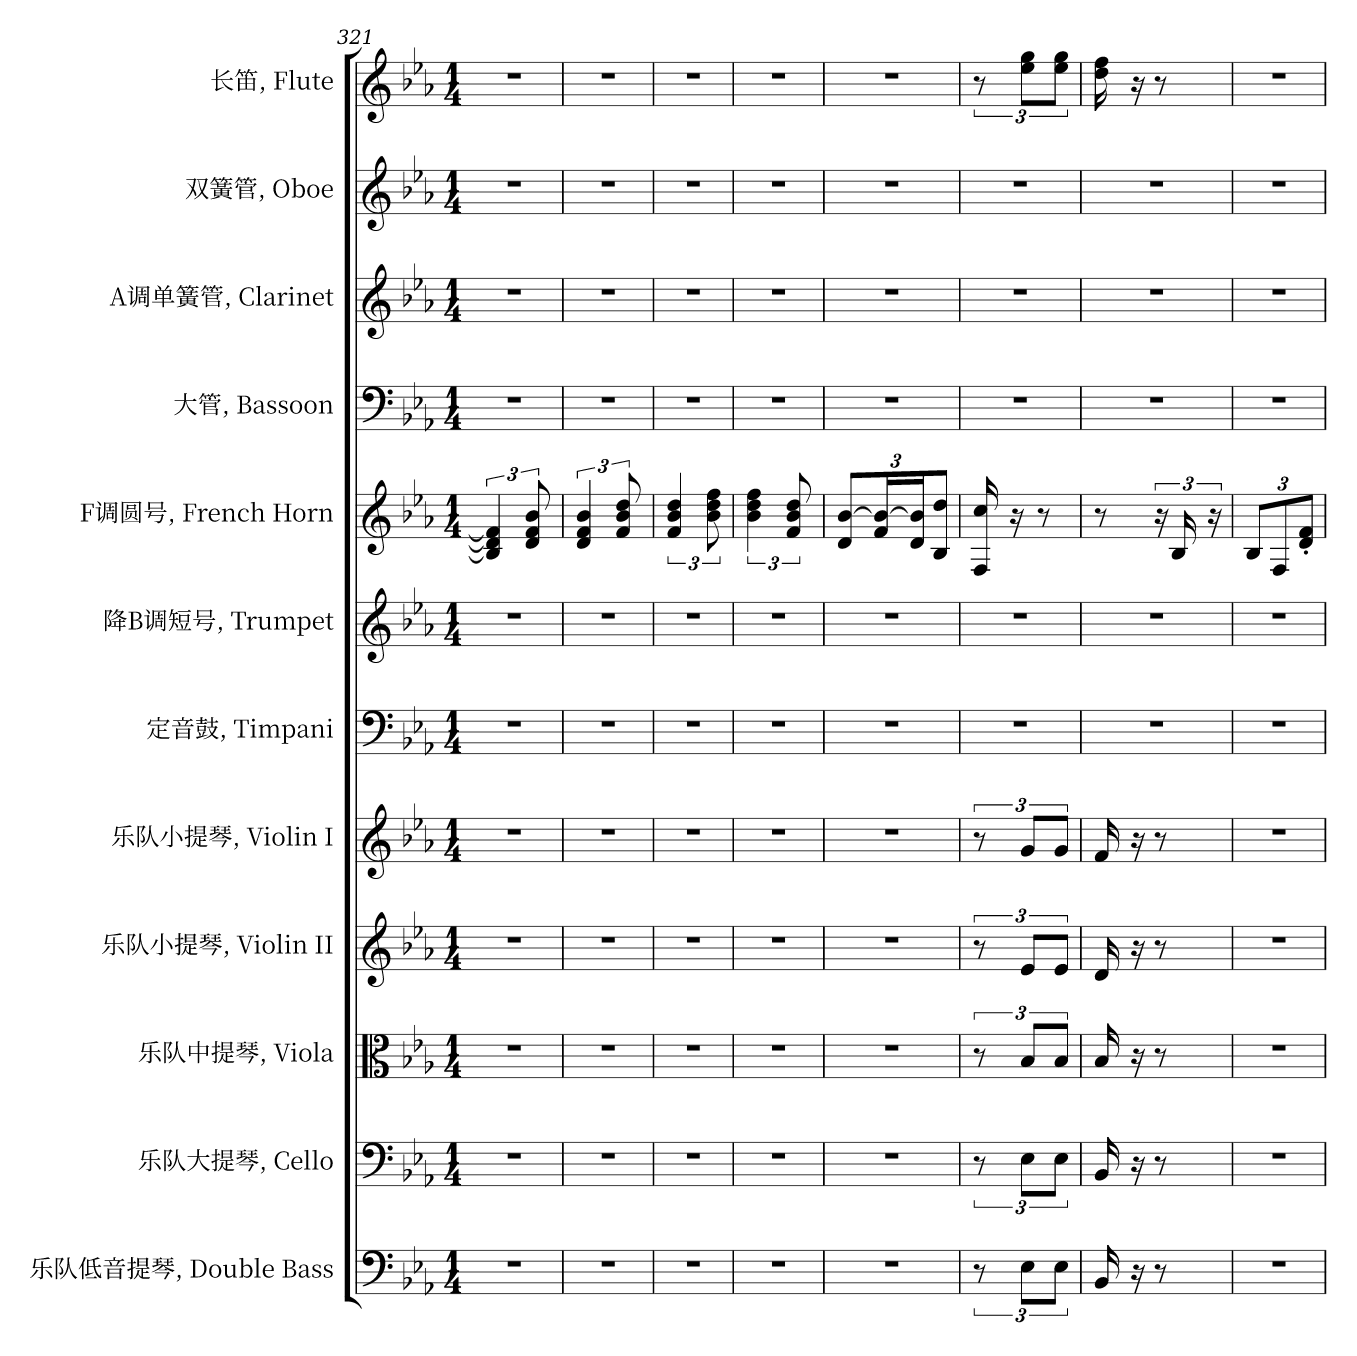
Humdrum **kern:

**kern	**kern	**kern	**kern	**kern	**kern	**kern	**kern	**kern	**kern	**kern	**kern
*part12	*part11	*part10	*part9	*part8	*part7	*part6	*part5	*part4	*part3	*part2	*part1
*staff12	*staff11	*staff10	*staff9	*staff8	*staff7	*staff6	*staff5	*staff4	*staff3	*staff2	*staff1
*I"乐队低音提琴, Double Bass	*I"乐队大提琴, Cello	*I"乐队中提琴, Viola	*I"乐队小提琴, Violin II	*I"乐队小提琴, Violin I	*I"定音鼓, Timpani	*I"降B调短号, Trumpet	*I"F调圆号, French Horn	*I"大管, Bassoon	*I"A调单簧管, Clarinet	*I"双簧管, Oboe	*I"长笛, Flute
*	*	*	*	*	*I'Timp.	*	*I'F Hn.	*I'Bsn.	*I'A Cl.	*I'Ob.	*I'Fl.
*clefF4	*clefF4	*clefC3	*clefG2	*clefG2	*clefF4	*clefG2	*clefG2	*clefF4	*clefG2	*clefG2	*clefG2
*ITrd7c12	*	*	*	*	*	*ITrd1c2	*ITrd4c7	*	*ITrd2c3	*	*
*k[b-e-a-]	*k[b-e-a-]	*k[b-e-a-]	*k[b-e-a-]	*k[b-e-a-]	*k[b-e-a-]	*k[b-e-a-d-g-]	*k[b-e-a-d-]	*k[b-e-a-]	*k[]	*k[b-e-a-]	*k[b-e-a-]
*M1/4	*M1/4	*M1/4	*M1/4	*M1/4	*M1/4	*M1/4	*M1/4	*M1/4	*M1/4	*M1/4	*M1/4
=321	=321	=321	=321	=321	=321	=321	=321	=321	=321	=321	=321
4r	4r	4r	4r	4r	4r	4r	6E-/] 6G/] 6B-/]	4r	4r	4r	4r
.	.	.	.	.	.	.	12G/ 12B-/ 12e-/	.	.	.	.
=322	=322	=322	=322	=322	=322	=322	=322	=322	=322	=322	=322
4r	4r	4r	4r	4r	4r	4r	6G/ 6B-/ 6e-/	4r	4r	4r	4r
.	.	.	.	.	.	.	12B-/ 12e-/ 12g/	.	.	.	.
=323	=323	=323	=323	=323	=323	=323	=323	=323	=323	=323	=323
4r	4r	4r	4r	4r	4r	4r	6B-/ 6e-/ 6g/	4r	4r	4r	4r
.	.	.	.	.	.	.	12e-\ 12g\ 12b-\	.	.	.	.
=324	=324	=324	=324	=324	=324	=324	=324	=324	=324	=324	=324
4r	4r	4r	4r	4r	4r	4r	6e-\ 6g\ 6b-\	4r	4r	4r	4r
.	.	.	.	.	.	.	12B-/ 12e-/ 12g/	.	.	.	.
!!LO:PB:g=z
=325	=325	=325	=325	=325	=325	=325	=325	=325	=325	=325	=325
*	*	*	*	*	*	*	*Xbrackettup	*	*	*	*
4r	4r	4r	4r	4r	4r	4r	12G/ [12e-/L	4r	4r	4r	4r
.	.	.	.	.	.	.	24B-/ 24e-/_L	.	.	.	.
.	.	.	.	.	.	.	24G/ 24e-/]J	.	.	.	.
.	.	.	.	.	.	.	12E-/ 12g/J	.	.	.	.
=326	=326	=326	=326	=326	=326	=326	=326	=326	=326	=326	=326
12r	12r	12r	12r	12r	4r	4r	16BB-/ 16f/	4r	4r	4r	12r
.	.	.	.	.	.	.	16r	.	.	.	.
12EE-\L	12E-\L	12B-/L	12e-/L	12g/L	.	.	.	.	.	.	12ee-\ 12gg\L
.	.	.	.	.	.	.	8r	.	.	.	.
12EE-\J	12E-\J	12B-/J	12e-/J	12g/J	.	.	.	.	.	.	12ee-\ 12gg\J
=327	=327	=327	=327	=327	=327	=327	=327	=327	=327	=327	=327
16BBB-/	16BB-/	16B-/	16d/	16f/	4r	4r	8r	4r	4r	4r	16dd\ 16ff\
16r	16r	16r	16r	16r	.	.	.	.	.	.	16r
*	*	*	*	*	*	*	*brackettup	*	*	*	*
8r	8r	8r	8r	8r	.	.	24r	.	.	.	8r
.	.	.	.	.	.	.	24E-/	.	.	.	.
.	.	.	.	.	.	.	24r	.	.	.	.
=328	=328	=328	=328	=328	=328	=328	=328	=328	=328	=328	=328
*	*	*	*	*	*	*	*Xbrackettup	*	*	*	*
4r	4r	4r	4r	4r	4r	4r	12E-/L	4r	4r	4r	4r
.	.	.	.	.	.	.	12BB-/	.	.	.	.
.	.	.	.	.	.	.	12G/' 12B-/'J	.	.	.	.
=	=	=	=	=	=	=	=	=	=	=	=
*-	*-	*-	*-	*-	*-	*-	*-	*-	*-	*-	*-
